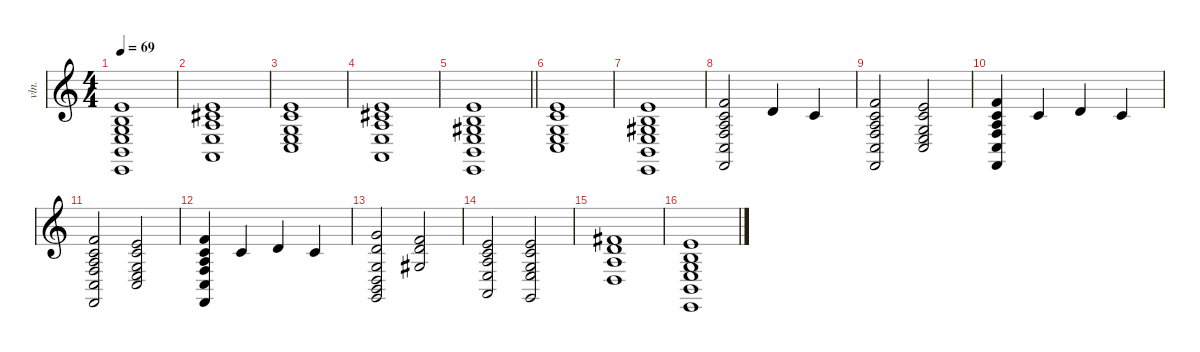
\defaultSystemsLayout 4
\hideDynamics
\bracketExtendMode groupsimilarinstruments
\otherSystemsTrackNameOrientation horizontal
\track ("Keys2" "vln.") {defaultSystemsLayout 8 instrument synthstrings1}
\staff {score}
\tuning (E4 B3 G3 D3 A2 E2)
\ts (4 4)
\tempo 69
\clef g2
\ks c
(0.1 0.2 0.3 2.4 2.5 0.6).1{dy f beam Up} |
(0.1 2.2{acc #} 2.3 2.4 0.5).1{dy mf beam Up} |
(0.1 1.2 0.3 2.4 3.5).1{dy f beam Up} |
(0.1 2.2{acc #} 2.3 2.4 0.5).1{dy mp beam Up} |
\barLineRight lightlight
(0.1 0.2 1.3{acc #} 2.4 2.5 0.6).1{dy f beam Up} |
(0.1 1.2 0.3 2.4 3.5).1{beam Up} |
(0.1 0.2 1.3{acc #} 2.4 2.5 0.6).1{dy mf beam Up} |
(1.1 1.2 2.3 3.4 3.5 1.6).2{beam Up} 3.2.4{dy f beam Up} 1.2.4{dy mf beam Up} |
(1.1 1.2 2.3 3.4 3.5 1.6).2{beam Up} (0.1 1.2 0.3 2.4 3.5).2{dy f beam Up} |
(1.1 1.2 2.3 3.4 3.5 1.6).4{dy mf beam Up} 1.2.4{dy f beam Up} 3.2.4{beam Up} 1.2.4{dy mf beam Up} |
(1.1 1.2 2.3 3.4 3.5 1.6).2{beam Up} (0.1 1.2 0.3 2.4 3.5).2{dy f beam Up} |
(1.1 1.2 2.3 3.4 3.5 1.6).4{beam Up} 1.2.4{beam Up} 3.2.4{beam Up} 1.2.4{dy mf beam Up} |
(3.1 3.2 0.3 0.4 2.5 3.6).2{beam Up} (1.3{acc #} 3.2 1.1).2{dy f beam Up} |
(0.1 1.2 2.3 2.4 0.5).2{dy mf beam Up} (0.3 3.6 2.4 1.2 0.1).2{dy f beam Up} |
(2.1{acc #} 3.2 2.3 0.4).1{dy mf beam Up} |
(0.1 0.2 0.3 2.4 2.5 0.6).1{beam Up}
